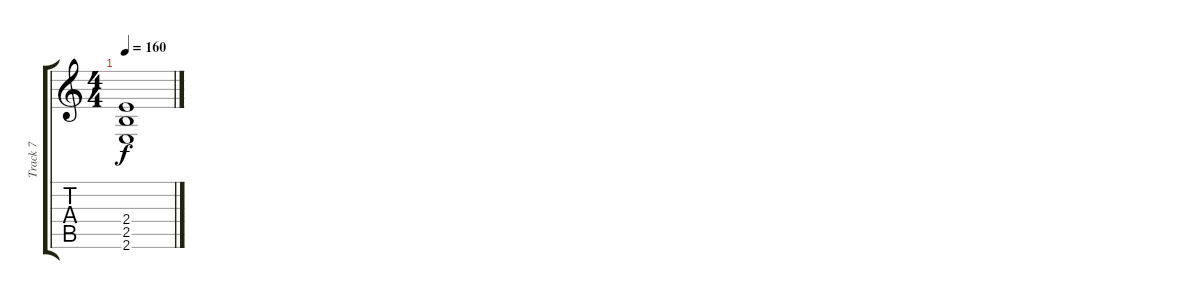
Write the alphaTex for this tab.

\track ("Track 7" "Track 7") {instrument distortionguitar}
\staff {score tabs}
\tuning (E4 B3 G3 D3 A2 D2) {hide}
\ts (4 4)
\tempo 160
\clef g2
\ks c
(2.4{t} 2.5{t} 2.6{t}).1{dy f}
